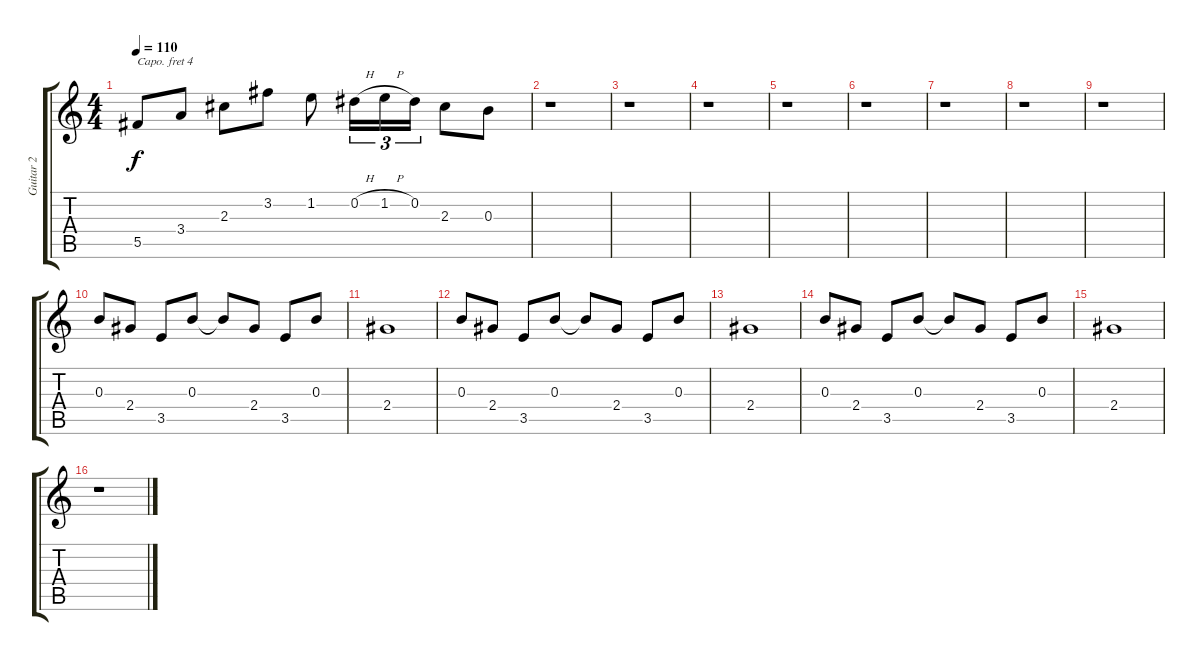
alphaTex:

\track ("Guitar 2" "Guitar 2") {instrument acousticguitarsteel}
\staff {score tabs}
\capo 4
\tuning (E4 B3 G3 D3 A2 E2) {hide}
\ts (4 4)
\tempo 110
\clef g2
\ks c
5.5.8{dy f} 3.4.8 2.3.8 3.2.8 1.2.8 0.2{h}.16{tu (3 2)} 1.2{h}.16{tu (3 2)} 0.2.16{tu (3 2)} 2.3.8 0.3.8 |
r.1 |
r.1 |
r.1 |
r.1 |
r.1 |
r.1 |
r.1 |
r.1 |
0.3.8 2.4.8 3.5.8 0.3.8 0.3{t}.8 2.4.8 3.5.8 0.3.8 |
2.4.1 |
0.3.8 2.4.8 3.5.8 0.3.8 0.3{t}.8 2.4.8 3.5.8 0.3.8 |
2.4.1 |
0.3.8 2.4.8 3.5.8 0.3.8 0.3{t}.8 2.4.8 3.5.8 0.3.8 |
2.4.1 |
r.1
